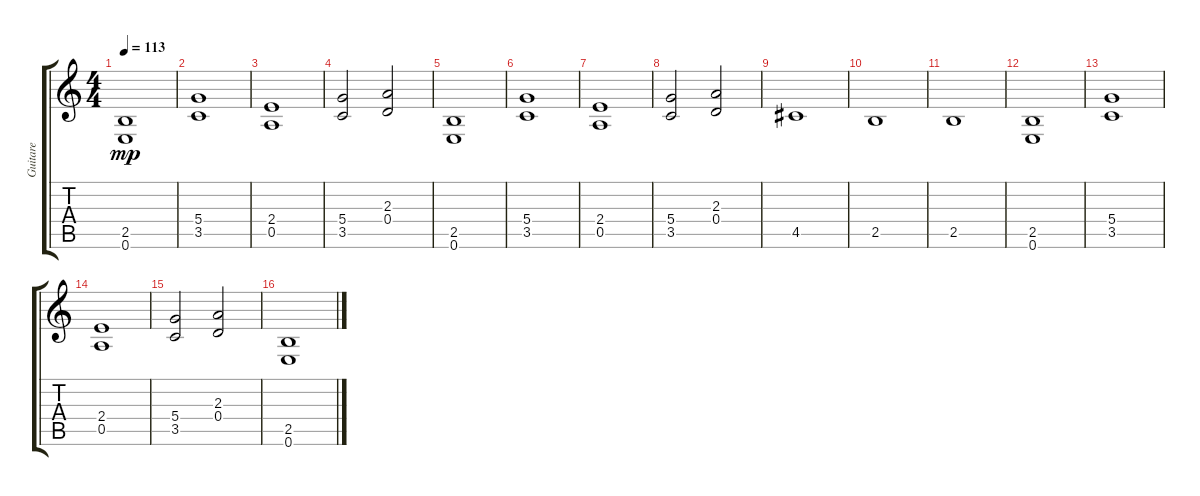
\track ("Guitare" "Guitare") {instrument overdrivenguitar}
\staff {score tabs}
\tuning (E4 B3 G3 D3 A2 E2) {hide}
\ts (4 4)
\tempo 113
\clef g2
\ks c
(2.5 0.6).1{dy mp} |
(5.4 3.5).1 |
(2.4 0.5).1 |
(5.4 3.5).2 (2.3 0.4).2 |
(2.5 0.6).1 |
(5.4 3.5).1 |
(2.4 0.5).1 |
(5.4 3.5).2 (2.3 0.4).2 |
4.5.1 |
2.5.1 |
2.5.1 |
(2.5 0.6).1 |
(5.4 3.5).1 |
(2.4 0.5).1 |
(5.4 3.5).2 (2.3 0.4).2 |
(2.5 0.6).1
